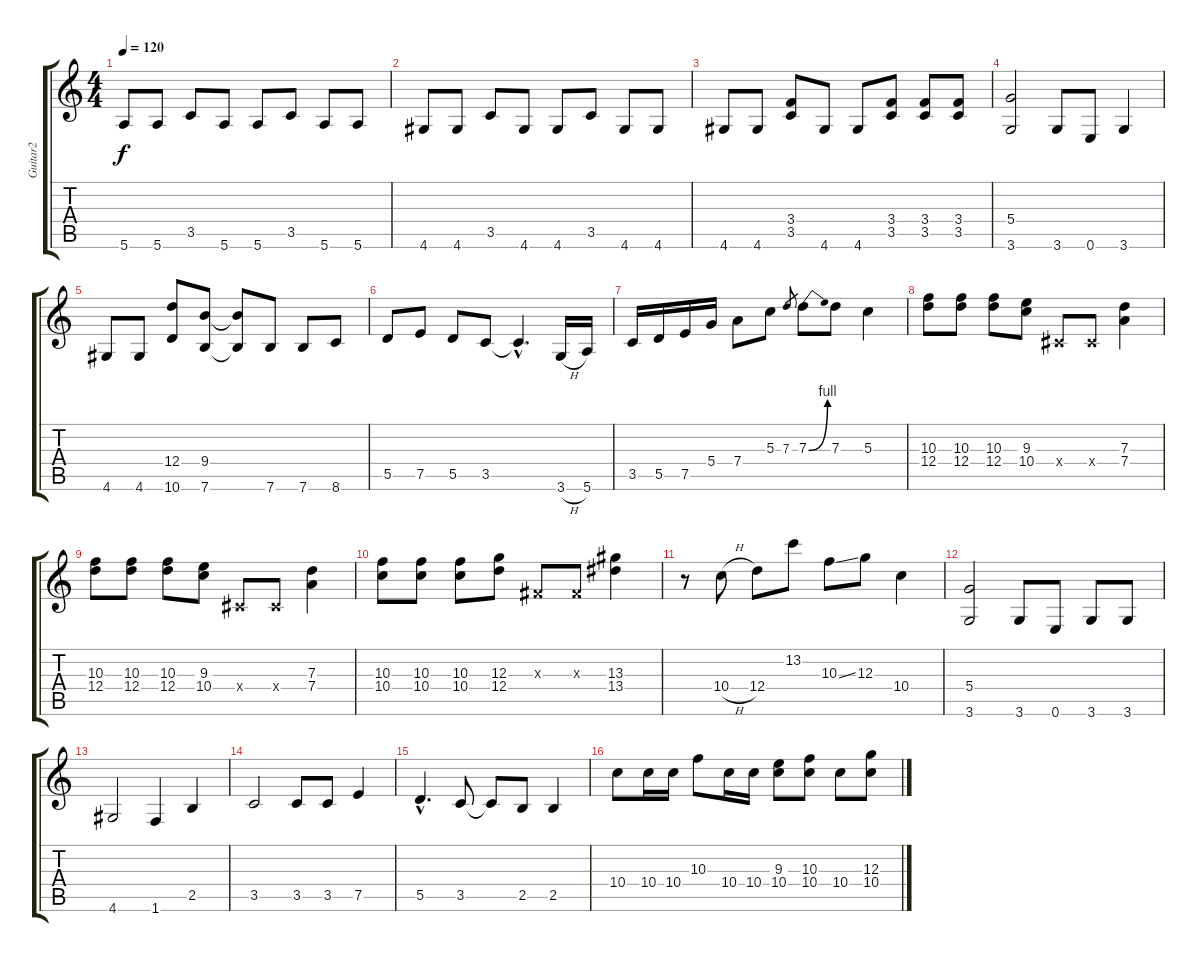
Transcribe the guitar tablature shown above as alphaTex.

\track ("Guitar2" "Guitar2") {instrument distortionguitar}
\staff {score tabs}
\tuning (E4 B3 G3 D3 A2 E2) {hide}
\ts (4 4)
\tempo 120
\clef g2
\ks c
5.6.8{dy f} 5.6.8 3.5.8 5.6.8 5.6.8 3.5.8 5.6.8 5.6.8 |
4.6.8 4.6.8 3.5.8 4.6.8 4.6.8 3.5.8 4.6.8 4.6.8 |
4.6.8 4.6.8 (3.4 3.5).8 4.6.8 4.6.8 (3.4 3.5).8 (3.4 3.5).8 (3.4 3.5).8 |
(5.4 3.6).2 3.6.8 0.6.8 3.6.4 |
4.6.8 4.6.8 (12.4 10.6).8 (9.4 7.6).8 (9.4{t} 7.6{t}).8 7.6.8 7.6.8 8.6.8 |
5.5.8 7.5.8 5.5.8 3.5.8 3.5{hac t}.4{d} 3.6{h}.16 5.6.16 |
3.5.16 5.5.16 7.5.16 5.4.16 7.4.8 5.3.8 7.3.8{gr} 7.3{be (bend 0 0 60 4)}.8 7.3.8 5.3.4 |
(10.3 12.4).8 (10.3 12.4).8 (10.3 12.4).8 (9.3 10.4).8 -1.4{x}.8 -1.4{x}.8 (7.3 7.4).4 |
(10.3 12.4).8 (10.3 12.4).8 (10.3 12.4).8 (9.3 10.4).8 -1.4{x}.8 -1.4{x}.8 (7.3 7.4).4 |
(10.3 10.4).8 (10.3 10.4).8 (10.3 10.4).8 (12.3 12.4).8 -1.3{x}.8 -1.3{x}.8 (13.3 13.4).4 |
r.8 10.4{h}.8 12.4.8 13.2.8 10.3{ss}.8 12.3.8 10.4.4 |
(5.4 3.6).2 3.6.8 0.6.8 3.6.8 3.6.8 |
4.6.2 1.6.4 2.5.4 |
3.5.2 3.5.8 3.5.8 7.5.4 |
5.5{hac}.4{d} 3.5.8 3.5{t}.8 2.5.8 2.5.4 |
10.4.8 10.4.16 10.4.16 10.3.8 10.4.16 10.4.16 (9.3 10.4).8 (10.3 10.4).8 10.4.8 (12.3 10.4).8
